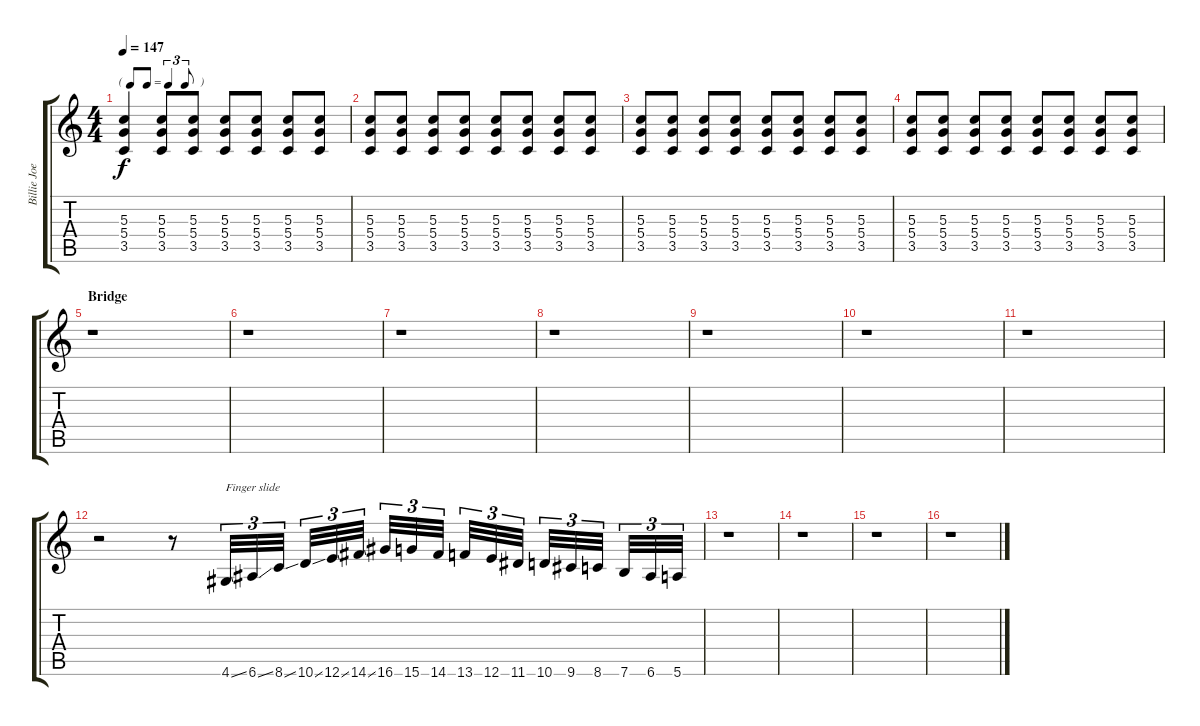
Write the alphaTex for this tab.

\track ("Billie Joe Armstrong - Rhythm" "Billie Joe") {instrument distortionguitar}
\staff {score tabs}
\tuning (E4 B3 G3 D3 A2 E2) {hide}
\ts (4 4)
\tf triplet8th
\tempo 147
\clef g2
\ks c
(5.3 5.4 3.5).4{dy f} (5.3 5.4 3.5).8 (5.3 5.4 3.5).8 (5.3 5.4 3.5).8 (5.3 5.4 3.5).8 (5.3 5.4 3.5).8 (5.3 5.4 3.5).8 |
(5.3 5.4 3.5).8 (5.3 5.4 3.5).8 (5.3 5.4 3.5).8 (5.3 5.4 3.5).8 (5.3 5.4 3.5).8 (5.3 5.4 3.5).8 (5.3 5.4 3.5).8 (5.3 5.4 3.5).8 |
(5.3 5.4 3.5).8 (5.3 5.4 3.5).8 (5.3 5.4 3.5).8 (5.3 5.4 3.5).8 (5.3 5.4 3.5).8 (5.3 5.4 3.5).8 (5.3 5.4 3.5).8 (5.3 5.4 3.5).8 |
(5.3 5.4 3.5).8 (5.3 5.4 3.5).8 (5.3 5.4 3.5).8 (5.3 5.4 3.5).8 (5.3 5.4 3.5).8 (5.3 5.4 3.5).8 (5.3 5.4 3.5).8 (5.3 5.4 3.5).8 |
\section ("" "Bridge")
r.1 |
r.1 |
r.1 |
r.1 |
r.1 |
r.1 |
r.1 |
r.2 r.8 4.6{ss}.32{tu (3 2) txt "Finger slide"} 6.6{ss}.32{tu (3 2)} 8.6{ss}.32{tu (3 2)} 10.6{ss}.32{tu (3 2)} 12.6{ss}.32{tu (3 2)} 14.6{ss}.32{tu (3 2)} 16.6.32{tu (3 2)} 15.6.32{tu (3 2)} 14.6.32{tu (3 2)} 13.6.32{tu (3 2)} 12.6.32{tu (3 2)} 11.6.32{tu (3 2)} 10.6.32{tu (3 2)} 9.6.32{tu (3 2)} 8.6.32{tu (3 2)} 7.6.32{tu (3 2)} 6.6.32{tu (3 2)} 5.6.32{tu (3 2)} |
r.1 |
r.1 |
r.1 |
r.1
